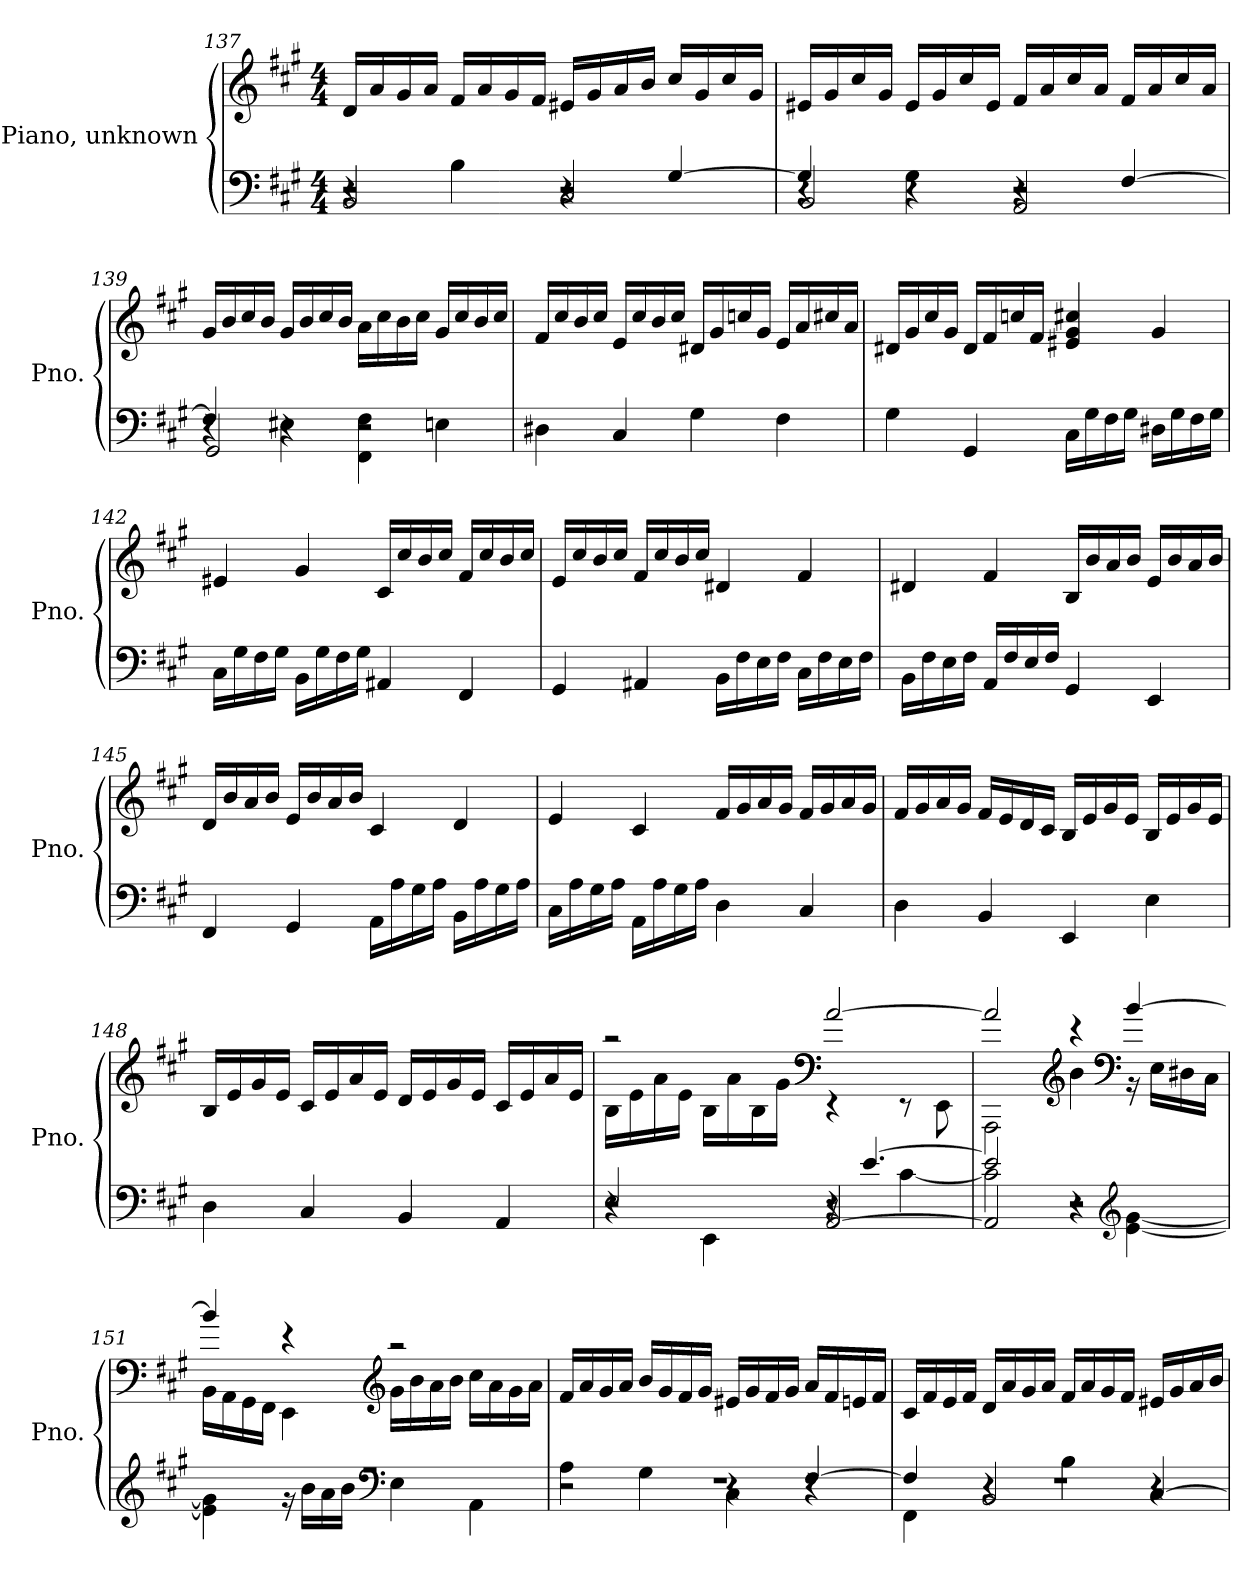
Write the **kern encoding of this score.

**kern	**kern
*part1	*part1
*staff2	*staff1
*I"Piano, unknown	*
*I'Pno.	*
*clefF4	*clefG2
*k[f#c#g#]	*k[f#c#g#]
*M4/4	*M4/4
=137	=137
*^	*
*	*^	*
2r	4r	2BB/	16d/LL
.	.	.	16a/
.	.	.	16g#/
.	.	.	16a/JJ
.	4B\	.	16f#/LL
.	.	.	16a/
.	.	.	16g#/
.	.	.	16f#/JJ
4r	2r	2C#/	16e#X/LL
.	.	.	16g#/
.	.	.	16a/
.	.	.	16b/JJ
[4G#/	.	.	16cc#/LL
.	.	.	16g#/
.	.	.	16cc#/
.	.	.	16g#/JJ
!!LO:LB:g=z
=138	=138	=138	=138
4G#/]	4r	2BB/	16e#X/LL
.	.	.	16g#/
.	.	.	16cc#/
.	.	.	16g#/JJ
4r	4G#\	.	16e#/LL
.	.	.	16g#/
.	.	.	16cc#/
.	.	.	16e#/JJ
4r	2r	2AA/	16f#/LL
.	.	.	16a/
.	.	.	16cc#/
.	.	.	16a/JJ
[4F#/	.	.	16f#/LL
.	.	.	16a/
.	.	.	16cc#/
.	.	.	16a/JJ
=139	=139	=139	=139
4F#/]	4r	2GG#/	16g#/LL
.	.	.	16b/
.	.	.	16cc#/
.	.	.	16b/JJ
4r	4E#X\	.	16g#/LL
.	.	.	16b/
.	.	.	16cc#/
.	.	.	16b/JJ
2r	4FF#\ 4F#\	2r	16a\LL
.	.	.	16cc#\
.	.	.	16b\
.	.	.	16cc#\JJ
.	4En\	.	16g#/LL
.	.	.	16cc#/
.	.	.	16b/
.	.	.	16cc#/JJ
*v	*v	*v	*
!!LO:LB:g=z
=140	=140
4D#X\	16f#/LL
.	16cc#/
.	16b/
.	16cc#/JJ
4C#/	16e/LL
.	16cc#/
.	16b/
.	16cc#/JJ
4G#\	16d#X/LL
.	16g#/
.	16ccn/
.	16g#/JJ
4F#\	16e/LL
.	16a/
.	16cc#X/
.	16a/JJ
=141	=141
4G#\	16d#X/LL
.	16g#/
.	16cc#/
.	16g#/JJ
4GG#/	16d#/LL
.	16f#/
.	16ccn/
.	16f#/JJ
16C#\LL	4e#X/ 4g#/ 4cc#X/
16G#\	.
16F#\	.
16G#\JJ	.
16D#X\LL	4g#/
16G#\	.
16F#\	.
16G#\JJ	.
!!LO:PB:g=z
=142	=142
16C#\LL	4e#X/
16G#\	.
16F#\	.
16G#\JJ	.
16BB\LL	4g#/
16G#\	.
16F#\	.
16G#\JJ	.
4AA#X/	16c#/LL
.	16cc#/
.	16b/
.	16cc#/JJ
4FF#/	16f#/LL
.	16cc#/
.	16b/
.	16cc#/JJ
=143	=143
4GG#/	16e/LL
.	16cc#/
.	16b/
.	16cc#/JJ
4AA#X/	16f#/LL
.	16cc#/
.	16b/
.	16cc#/JJ
16BB\LL	4d#X/
16F#\	.
16E\	.
16F#\JJ	.
16C#\LL	4f#/
16F#\	.
16E\	.
16F#\JJ	.
!!LO:LB:g=z
=144	=144
16BB\LL	4d#X/
16F#\	.
16E\	.
16F#\JJ	.
16AA/LL	4f#/
16F#/	.
16E/	.
16F#/JJ	.
4GG#/	16B/LL
.	16b/
.	16a/
.	16b/JJ
4EE/	16e/LL
.	16b/
.	16a/
.	16b/JJ
=145	=145
4FF#/	16d/LL
.	16b/
.	16a/
.	16b/JJ
4GG#/	16e/LL
.	16b/
.	16a/
.	16b/JJ
16AA\LL	4c#/
16A\	.
16G#\	.
16A\JJ	.
16BB\LL	4d/
16A\	.
16G#\	.
16A\JJ	.
!!LO:LB:g=z
=146	=146
16C#\LL	4e/
16A\	.
16G#\	.
16A\JJ	.
16AA\LL	4c#/
16A\	.
16G#\	.
16A\JJ	.
4D\	16f#/LL
.	16g#/
.	16a/
.	16g#/JJ
4C#/	16f#/LL
.	16g#/
.	16a/
.	16g#/JJ
=147	=147
4D\	16f#/LL
.	16g#/
.	16a/
.	16g#/JJ
4BB/	16f#/LL
.	16e/
.	16d/
.	16c#/JJ
4EE/	16B/LL
.	16e/
.	16g#/
.	16e/JJ
4E\	16B/LL
.	16e/
.	16g#/
.	16e/JJ
!!LO:LB:g=z
=148	=148
4D\	16B/LL
.	16e/
.	16g#/
.	16e/JJ
4C#/	16c#/LL
.	16e/
.	16a/
.	16e/JJ
4BB/	16d/LL
.	16e/
.	16g#/
.	16e/JJ
4AA/	16c#/LL
.	16e/
.	16a/
.	16e/JJ
=149	=149
*^	*^
*	*^	*	*
2r	4r	2E/	2r	16B\LL
.	.	.	.	16e\
.	.	.	.	16a\
.	.	.	.	16e\JJ
.	4EE\	.	.	16B\LL
.	.	.	.	16a\
.	.	.	.	16B\
.	.	.	.	16g#\JJ
*	*	*	*clefF4	*
8r	4r	[2AA/	[2a/	4r
[4.e/	.	.	.	.
.	[4c#\	.	.	8r
.	.	.	.	8EE\
=150	=150	=150	=150	=150
2e/]	2c#\]	2AA/]	2a/]	2AAA\
*	*	*	*clefG2	*
2r	4r	2r	4r	4b\
*clefG2	*	*	*clefF4	*
.	[4e\ [4g#\	.	[4b/	16r
.	.	.	.	16E\LL
.	.	.	.	16D#X\
.	.	.	.	16C#\JJ
*	*v	*v	*	*
!!LO:LB:g=z	!!
=151	=151	=151	=151
1r	4e\] 4g#\]	4b/]	16BB\LL
.	.	.	16AA\
.	.	.	16GG#\
.	.	.	16FF#\JJ
.	16r	4r	4EE\
.	16b\LL	.	.
.	16a\	.	.
.	16b\JJ	.	.
*clefF4	*	*clefG2	*
.	4E\	2r	16g#\LL
.	.	.	16b\
.	.	.	16a\
.	.	.	16b\JJ
.	4AA\	.	16cc#\LL
.	.	.	16a\
.	.	.	16g#\
.	.	.	16a\JJ
*	*	*v	*v
=152	=152	=152
*	*^	*
1r	4A\	2r	16f#/LL
.	.	.	16a/
.	.	.	16g#/
.	.	.	16a/JJ
.	4G#\	.	16b/LL
.	.	.	16g#/
.	.	.	16f#/
.	.	.	16g#/JJ
.	4C#\	4r	16e#X/LL
.	.	.	16g#/
.	.	.	16f#/
.	.	.	16g#/JJ
.	4r	[4F#/	16a/LL
.	.	.	16f#/
.	.	.	16en/
.	.	.	16f#/JJ
!!LO:LB:g=z
=153	=153	=153	=153
1r	4FF#\	4F#/]	16c#/LL
.	.	.	16f#/
.	.	.	16e/
.	.	.	16f#/JJ
.	4r	2BB/	16d/LL
.	.	.	16a/
.	.	.	16g#/
.	.	.	16a/JJ
.	4B\	.	16f#/LL
.	.	.	16a/
.	.	.	16g#/
.	.	.	16f#/JJ
.	4r	[4C#/	16e#X/LL
.	.	.	16g#/
.	.	.	16a/
.	.	.	16b/JJ
*v	*v	*v	*
=	=
*-	*-
